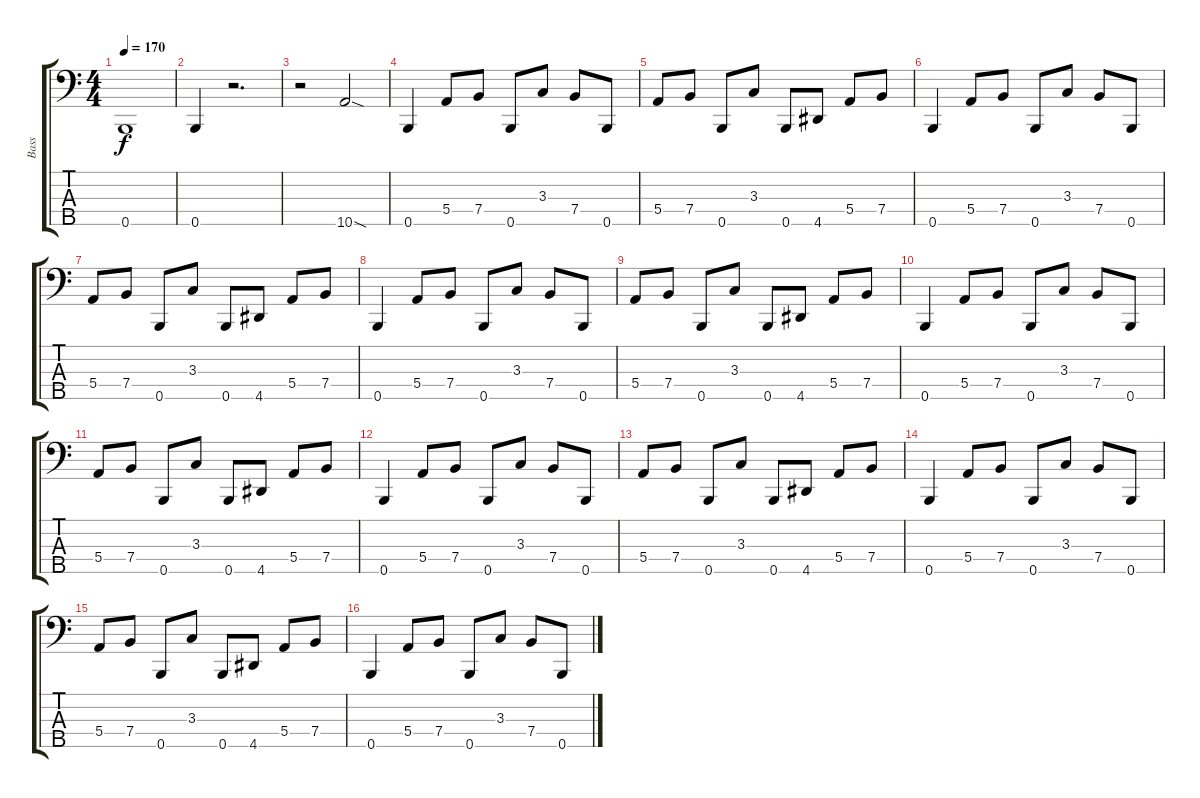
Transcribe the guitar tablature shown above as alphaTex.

\track ("Bass" "Bass") {instrument electricbassfinger}
\staff {score tabs}
\tuning (G2 D2 A1 E1 B0) {hide}
\ts (4 4)
\tempo 170
\clef f4
\ks c
0.5{t}.1{dy f} |
0.5.4 r.2{d} |
r.2 10.5{sod}.2 |
0.5.4 5.4.8 7.4.8 0.5.8 3.3.8 7.4.8 0.5.8 |
5.4.8 7.4.8 0.5.8 3.3.8 0.5.8 4.5.8 5.4.8 7.4.8 |
0.5.4 5.4.8 7.4.8 0.5.8 3.3.8 7.4.8 0.5.8 |
5.4.8 7.4.8 0.5.8 3.3.8 0.5.8 4.5.8 5.4.8 7.4.8 |
0.5.4 5.4.8 7.4.8 0.5.8 3.3.8 7.4.8 0.5.8 |
5.4.8 7.4.8 0.5.8 3.3.8 0.5.8 4.5.8 5.4.8 7.4.8 |
0.5.4 5.4.8 7.4.8 0.5.8 3.3.8 7.4.8 0.5.8 |
5.4.8 7.4.8 0.5.8 3.3.8 0.5.8 4.5.8 5.4.8 7.4.8 |
0.5.4 5.4.8 7.4.8 0.5.8 3.3.8 7.4.8 0.5.8 |
5.4.8 7.4.8 0.5.8 3.3.8 0.5.8 4.5.8 5.4.8 7.4.8 |
0.5.4 5.4.8 7.4.8 0.5.8 3.3.8 7.4.8 0.5.8 |
5.4.8 7.4.8 0.5.8 3.3.8 0.5.8 4.5.8 5.4.8 7.4.8 |
0.5.4 5.4.8 7.4.8 0.5.8 3.3.8 7.4.8 0.5.8
